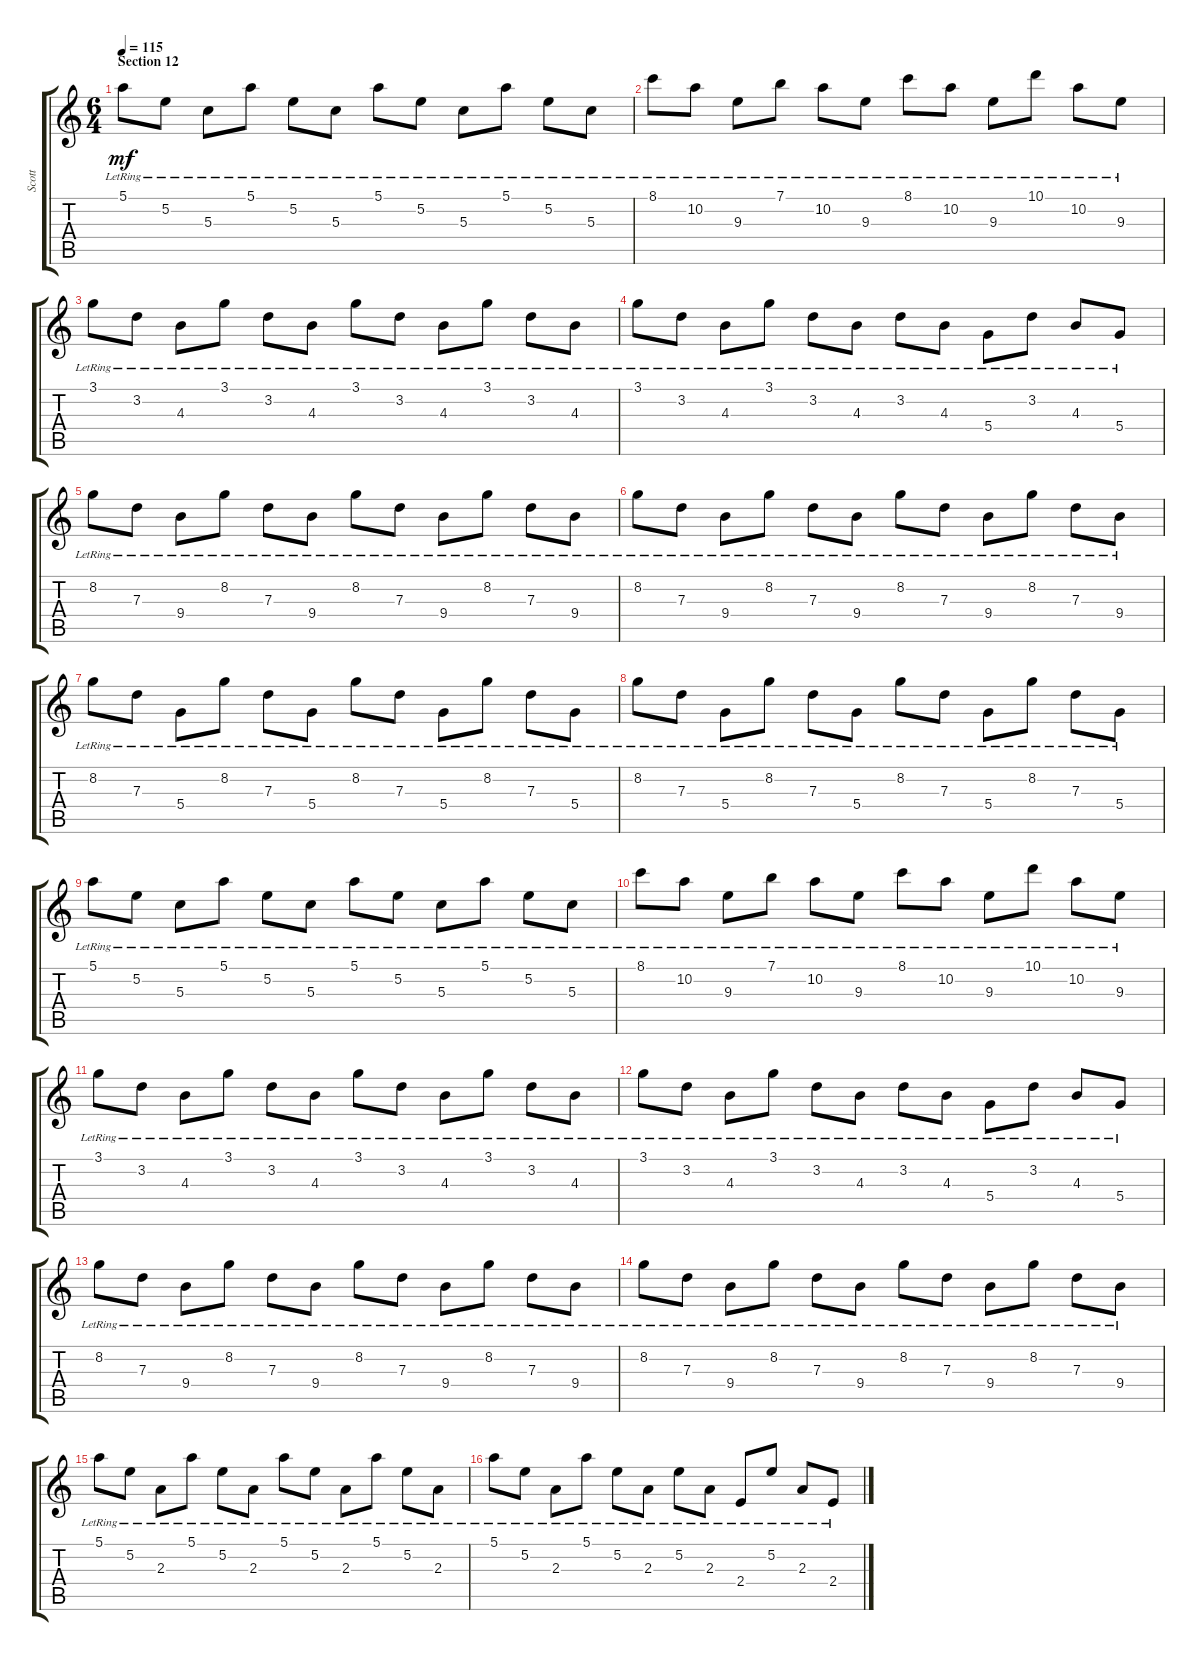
\track ("Scott" "Scott") {instrument electricguitarjazz}
\staff {score tabs}
\tuning (E4 B3 G3 D3 A2 D2) {hide}
\ts (6 4)
\section ("" "Section 12")
\tempo 115
\clef g2
\ks c
5.1{lr}.8{dy mf instrument electricguitarjazz} 5.2{lr}.8 5.3{lr}.8 5.1{lr}.8 5.2{lr}.8 5.3{lr}.8 5.1{lr}.8 5.2{lr}.8 5.3{lr}.8 5.1{lr}.8 5.2{lr}.8 5.3{lr}.8 |
8.1{lr}.8 10.2{lr}.8 9.3{lr}.8 7.1{lr}.8 10.2{lr}.8 9.3{lr}.8 8.1{lr}.8 10.2{lr}.8 9.3{lr}.8 10.1{lr}.8 10.2{lr}.8 9.3{lr}.8 |
3.1{lr}.8 3.2{lr}.8 4.3{lr}.8 3.1{lr}.8 3.2{lr}.8 4.3{lr}.8 3.1{lr}.8 3.2{lr}.8 4.3{lr}.8 3.1{lr}.8 3.2{lr}.8 4.3{lr}.8 |
3.1{lr}.8 3.2{lr}.8 4.3{lr}.8 3.1{lr}.8 3.2{lr}.8 4.3{lr}.8 3.2{lr}.8 4.3{lr}.8 5.4{lr}.8 3.2{lr}.8 4.3{lr}.8 5.4{lr}.8 |
8.2{lr}.8 7.3{lr}.8 9.4{lr}.8 8.2{lr}.8 7.3{lr}.8 9.4{lr}.8 8.2{lr}.8 7.3{lr}.8 9.4{lr}.8 8.2{lr}.8 7.3{lr}.8 9.4{lr}.8 |
8.2{lr}.8 7.3{lr}.8 9.4{lr}.8 8.2{lr}.8 7.3{lr}.8 9.4{lr}.8 8.2{lr}.8 7.3{lr}.8 9.4{lr}.8 8.2{lr}.8 7.3{lr}.8 9.4{lr}.8 |
8.2{lr}.8 7.3{lr}.8 5.4{lr}.8 8.2{lr}.8 7.3{lr}.8 5.4{lr}.8 8.2{lr}.8 7.3{lr}.8 5.4{lr}.8 8.2{lr}.8 7.3{lr}.8 5.4{lr}.8 |
8.2{lr}.8 7.3{lr}.8 5.4{lr}.8 8.2{lr}.8 7.3{lr}.8 5.4{lr}.8 8.2{lr}.8 7.3{lr}.8 5.4{lr}.8 8.2{lr}.8 7.3{lr}.8 5.4{lr}.8 |
5.1{lr}.8 5.2{lr}.8 5.3{lr}.8 5.1{lr}.8 5.2{lr}.8 5.3{lr}.8 5.1{lr}.8 5.2{lr}.8 5.3{lr}.8 5.1{lr}.8 5.2{lr}.8 5.3{lr}.8 |
8.1{lr}.8 10.2{lr}.8 9.3{lr}.8 7.1{lr}.8 10.2{lr}.8 9.3{lr}.8 8.1{lr}.8 10.2{lr}.8 9.3{lr}.8 10.1{lr}.8 10.2{lr}.8 9.3{lr}.8 |
3.1{lr}.8 3.2{lr}.8 4.3{lr}.8 3.1{lr}.8 3.2{lr}.8 4.3{lr}.8 3.1{lr}.8 3.2{lr}.8 4.3{lr}.8 3.1{lr}.8 3.2{lr}.8 4.3{lr}.8 |
3.1{lr}.8 3.2{lr}.8 4.3{lr}.8 3.1{lr}.8 3.2{lr}.8 4.3{lr}.8 3.2{lr}.8 4.3{lr}.8 5.4{lr}.8 3.2{lr}.8 4.3{lr}.8 5.4{lr}.8 |
8.2{lr}.8 7.3{lr}.8 9.4{lr}.8 8.2{lr}.8 7.3{lr}.8 9.4{lr}.8 8.2{lr}.8 7.3{lr}.8 9.4{lr}.8 8.2{lr}.8 7.3{lr}.8 9.4{lr}.8 |
8.2{lr}.8 7.3{lr}.8 9.4{lr}.8 8.2{lr}.8 7.3{lr}.8 9.4{lr}.8 8.2{lr}.8 7.3{lr}.8 9.4{lr}.8 8.2{lr}.8 7.3{lr}.8 9.4{lr}.8 |
5.1{lr}.8 5.2{lr}.8 2.3{lr}.8 5.1{lr}.8 5.2{lr}.8 2.3{lr}.8 5.1{lr}.8 5.2{lr}.8 2.3{lr}.8 5.1{lr}.8 5.2{lr}.8 2.3{lr}.8 |
5.1{lr}.8 5.2{lr}.8 2.3{lr}.8 5.1{lr}.8 5.2{lr}.8 2.3{lr}.8 5.2{lr}.8 2.3{lr}.8 2.4{lr}.8 5.2{lr}.8 2.3{lr}.8 2.4{lr}.8
